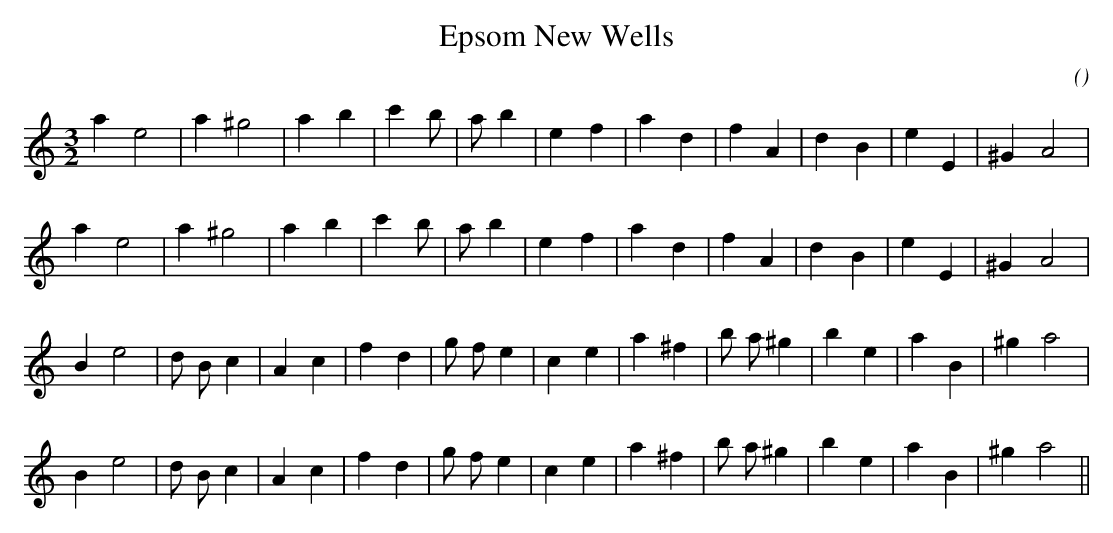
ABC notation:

X:1
T: Epsom New Wells
C:
O:
M:3/2
K:Am
K:Am
M:3/2
L:1/16
a4 e8 |a4 ^g8 |a4 b4 |c'4 b2 |a2 b4 |e4 f4 |a4 d4 |f4 A4 |d4 B4 |e4 E4 |^G4 A8 |
a4 e8 |a4 ^g8 |a4 b4 |c'4 b2 |a2 b4 |e4 f4 |a4 d4 |f4 A4 |d4 B4 |e4 E4 |^G4 A8 |
B4 e8 |d2 B2 c4 |A4 c4 |f4 d4 |g2 f2 e4 |c4 e4 |a4 ^f4 |b2 a2 ^g4 |b4 e4 |a4 B4 |^g4 a8 |
B4 e8 |d2 B2 c4 |A4 c4 |f4 d4 |g2 f2 e4 |c4 e4 |a4 ^f4 |b2 a2 ^g4 |b4 e4 |a4 B4 |^g4 a8 ||
